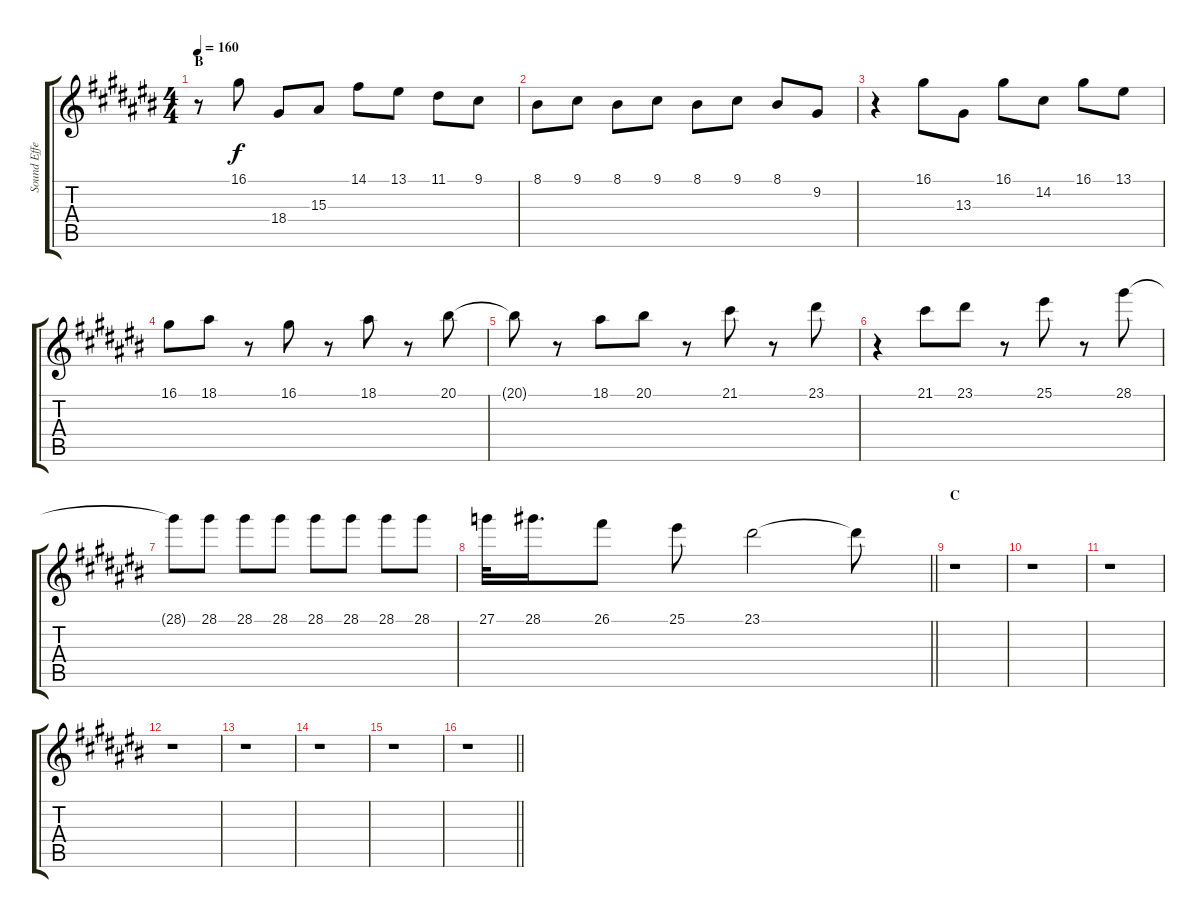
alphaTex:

\track ("Sound Effect" "Sound Effe") {instrument lead8bassandlead}
\staff {score tabs}
\tuning (E4 B3 G3 D3 A2 E2) {hide}
\ts (4 4)
\section ("" "B")
\tempo 160
\clef g2
\ks c#
r.8{dy f} 16.1.8 18.4.8 15.3.8 14.1.8 13.1.8 11.1.8 9.1.8 |
8.1.8 9.1.8 8.1.8 9.1.8 8.1.8 9.1.8 8.1.8 9.2.8 |
r.4 16.1.8 13.3.8 16.1.8 14.2.8 16.1.8 13.1.8 |
16.1.8 18.1.8 r.8 16.1.8 r.8 18.1.8 r.8 20.1.8 |
20.1{t}.8 r.8 18.1.8 20.1.8 r.8 21.1.8 r.8 23.1.8 |
r.4 21.1.8 23.1.8 r.8 25.1.8 r.8 28.1.8 |
28.1{t}.8 28.1.8 28.1.8 28.1.8 28.1.8 28.1.8 28.1.8 28.1.8 |
\barLineRight lightlight
27.1.32 28.1.16{d} 26.1.8 25.1.8 23.1.2 23.1{t}.8 |
\section ("" "C")
r.1 |
r.1 |
r.1 |
r.1 |
r.1 |
r.1 |
r.1 |
\barLineRight lightlight
r.1
